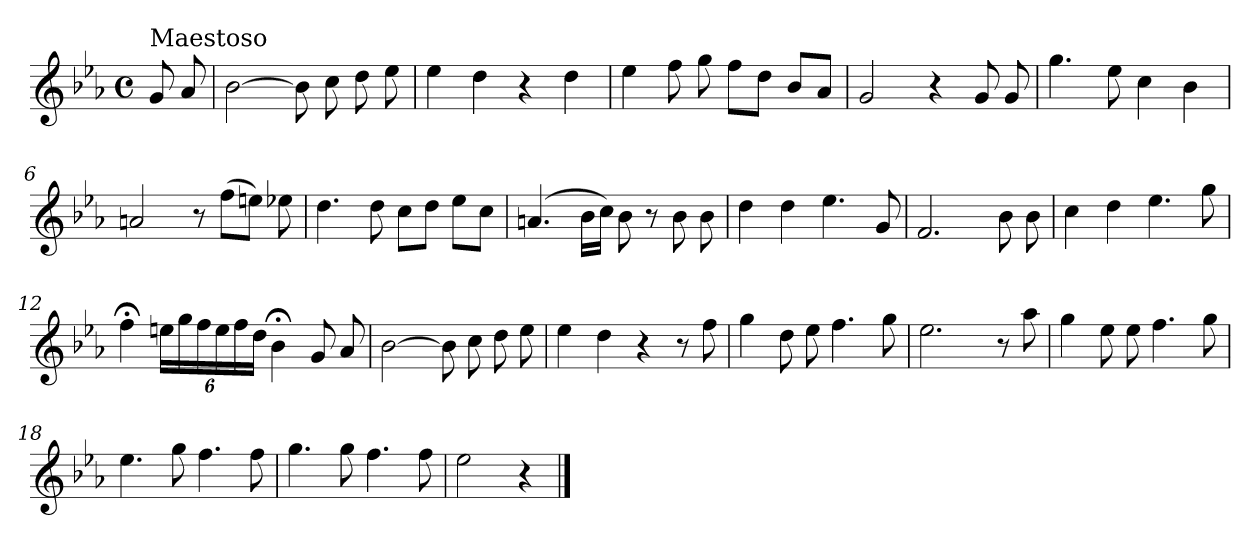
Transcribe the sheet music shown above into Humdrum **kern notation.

**kern
*part1
*staff1
*clefG2
*k[b-e-a-]
*E-:
*M4/4
*met(c)
=
!LO:TX:a:t=Maestoso
8g/
8a-/
=1
[2b-\
8b-\]
8cc\
8dd\
8ee-\
=2
4ee-\
4dd\
4r
4dd\
=3
4ee-\
8ff\
8gg\
8ff\L
8dd\J
8b-/L
8a-/J
=4
2g/
4r
8g/
8g/
!!LO:LB:g=z
=5
4.gg\
8ee-\
4cc\
4b-\
=6
2an/
8r
(>8ff\L
8een\J)
8ee-X\
=7
4.dd\
8dd\
8cc\L
8dd\J
8ee-\L
8cc\J
=8
(>4.an/
16b-\LL
16cc\JJ)
8b-\
8r
8b-\
8b-\
=9
4dd\
4dd\
4.ee-\
8g/
!!LO:LB:g=z
=10
2.f/
8b-\
8b-\
=11
4cc\
4dd\
4.ee-\
8gg\
=12
4ff;<\
*Xbrackettup
24een\LL
24gg\
24ff\
24ee\
24ff\
24dd\JJ
4b-;<\
8g/
8a-/
=13
[2b-\
8b-\]
8cc\
8dd\
8ee-\
=14
4ee-\
4dd\
4r
8r
8ff\
!!LO:LB:g=z
=15
4gg\
8dd\
8ee-\
4.ff\
8gg\
=16
2.ee-\
8r
8aa-\
=17
4gg\
8ee-\
8ee-\
4.ff\
8gg\
=18
4.ee-\
8gg\
4.ff\
8ff\
=19
4.gg\
8gg\
4.ff\
8ff\
=20
2ee-\
4r
==
*-
